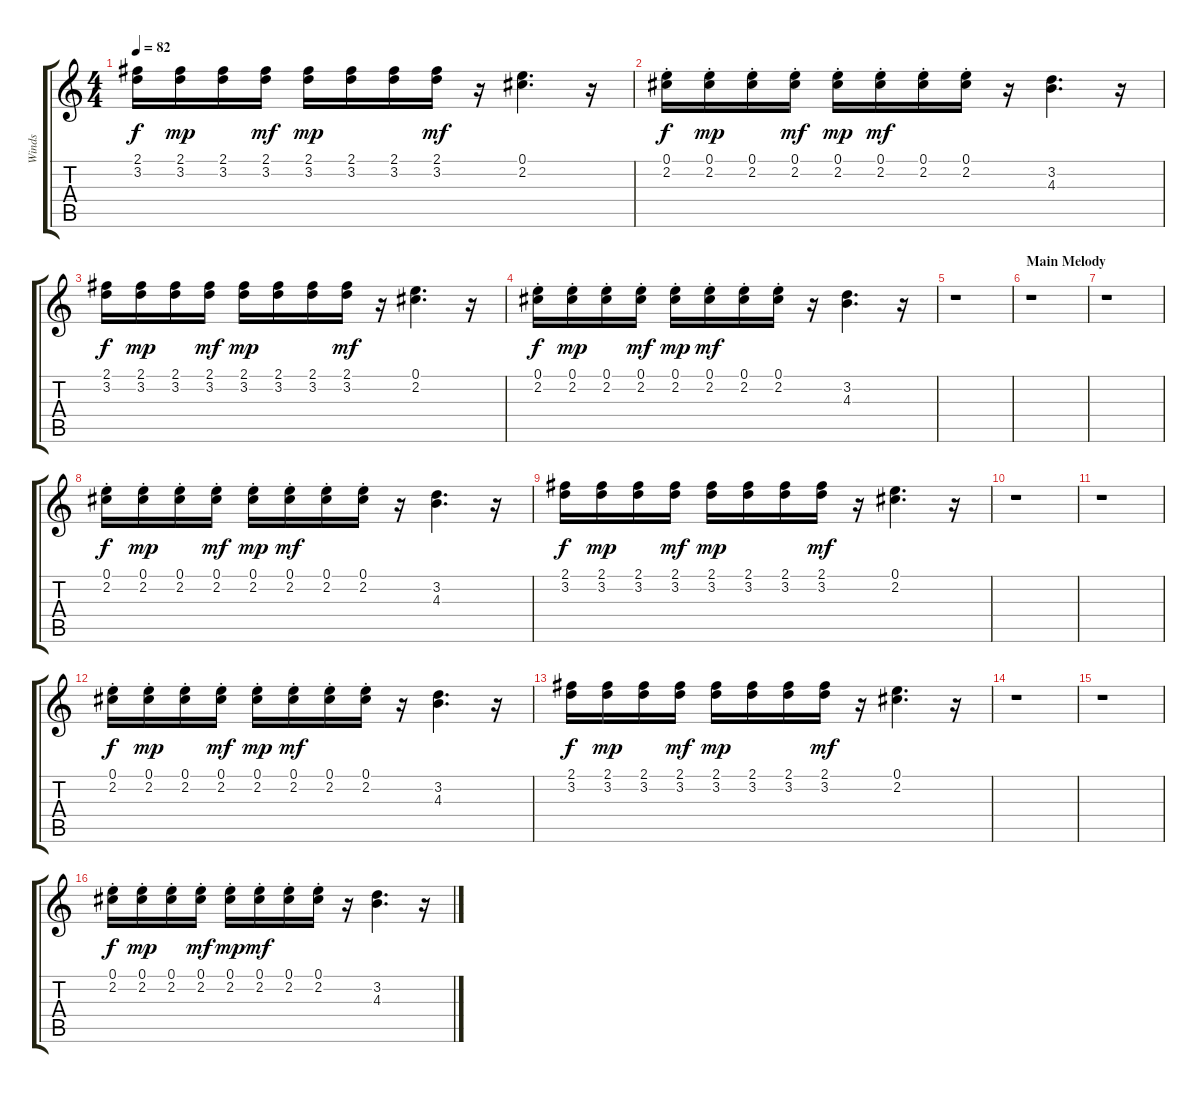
\track ("Winds" "Winds") {instrument flute}
\staff {score tabs}
\tuning (E5 B4 G4 D4 A3 E3) {hide}
\ts (4 4)
\tempo 82
\clef g2
\ks c
(2.1 3.2).16{dy f} (2.1 3.2).16{dy mp} (2.1 3.2).16 (2.1 3.2).16{dy mf} (2.1 3.2).16{dy mp} (2.1 3.2).16 (2.1 3.2).16 (2.1 3.2).16{dy mf} r.16 (0.1 2.2).4{d} r.16 |
(0.1{st} 2.2{st}).16{dy f} (0.1{st} 2.2{st}).16{dy mp} (0.1{st} 2.2{st}).16 (0.1{st} 2.2{st}).16{dy mf} (0.1{st} 2.2).16{dy mp} (0.1{st} 2.2{st}).16{dy mf} (0.1{st} 2.2{st}).16 (0.1{st} 2.2{st}).16 r.16 (3.2 4.3).4{d} r.16 |
(2.1 3.2).16{dy f} (2.1 3.2).16{dy mp} (2.1 3.2).16 (2.1 3.2).16{dy mf} (2.1 3.2).16{dy mp} (2.1 3.2).16 (2.1 3.2).16 (2.1 3.2).16{dy mf} r.16 (0.1 2.2).4{d} r.16 |
(0.1{st} 2.2{st}).16{dy f} (0.1{st} 2.2{st}).16{dy mp} (0.1{st} 2.2{st}).16 (0.1{st} 2.2{st}).16{dy mf} (0.1{st} 2.2).16{dy mp} (0.1{st} 2.2{st}).16{dy mf} (0.1{st} 2.2{st}).16 (0.1{st} 2.2{st}).16 r.16 (3.2 4.3).4{d} r.16 |
r.1 |
\section ("" "Main Melody")
r.1 |
r.1 |
(0.1{st} 2.2{st}).16{dy f} (0.1{st} 2.2{st}).16{dy mp} (0.1{st} 2.2{st}).16 (0.1{st} 2.2{st}).16{dy mf} (0.1{st} 2.2).16{dy mp} (0.1{st} 2.2{st}).16{dy mf} (0.1{st} 2.2{st}).16 (0.1{st} 2.2{st}).16 r.16 (3.2 4.3).4{d} r.16 |
(2.1 3.2).16{dy f} (2.1 3.2).16{dy mp} (2.1 3.2).16 (2.1 3.2).16{dy mf} (2.1 3.2).16{dy mp} (2.1 3.2).16 (2.1 3.2).16 (2.1 3.2).16{dy mf} r.16 (0.1 2.2).4{d} r.16 |
r.1 |
r.1 |
(0.1{st} 2.2{st}).16{dy f} (0.1{st} 2.2{st}).16{dy mp} (0.1{st} 2.2{st}).16 (0.1{st} 2.2{st}).16{dy mf} (0.1{st} 2.2).16{dy mp} (0.1{st} 2.2{st}).16{dy mf} (0.1{st} 2.2{st}).16 (0.1{st} 2.2{st}).16 r.16 (3.2 4.3).4{d} r.16 |
(2.1 3.2).16{dy f} (2.1 3.2).16{dy mp} (2.1 3.2).16 (2.1 3.2).16{dy mf} (2.1 3.2).16{dy mp} (2.1 3.2).16 (2.1 3.2).16 (2.1 3.2).16{dy mf} r.16 (0.1 2.2).4{d} r.16 |
r.1 |
r.1 |
(0.1{st} 2.2{st}).16{dy f} (0.1{st} 2.2{st}).16{dy mp} (0.1{st} 2.2{st}).16 (0.1{st} 2.2{st}).16{dy mf} (0.1{st} 2.2).16{dy mp} (0.1{st} 2.2{st}).16{dy mf} (0.1{st} 2.2{st}).16 (0.1{st} 2.2{st}).16 r.16 (3.2 4.3).4{d} r.16
